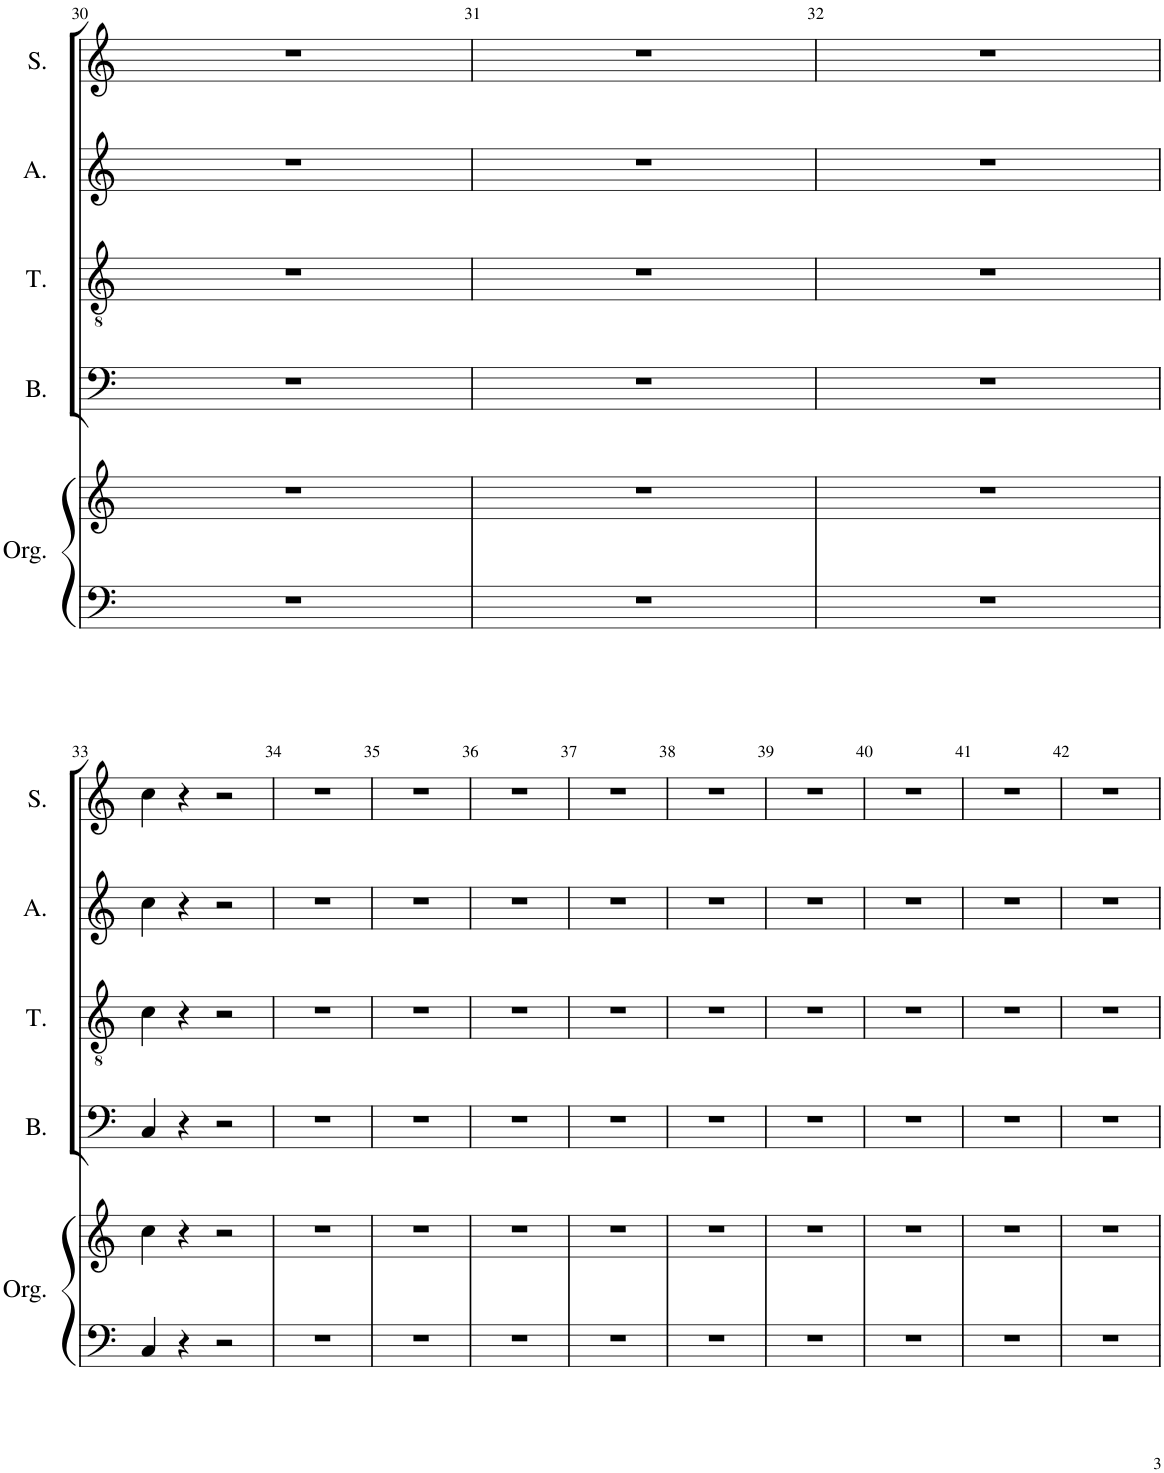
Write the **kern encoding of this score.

**kern	**kern	**kern	**kern	**kern	**kern
*part5	*part5	*part4	*part3	*part2	*part1
*staff6	*staff5	*staff4	*staff3	*staff2	*staff1
*I"Organ	*	*I"Bass	*I"Tenor	*I"Alto	*I"Soprano
*I'Org.	*	*I'B.	*I'T.	*I'A.	*I'S.
!!LO:PB:g=z
*clefF4	*clefG2	*clefF4	*clefGv2	*clefG2	*clefG2
*k[]	*k[]	*k[]	*k[]	*k[]	*k[]
*M4/4	*M4/4	*M4/4	*M4/4	*M4/4	*M4/4
=30	=30	=30	=30	=30	=30
1r	1r	1r	1r	1r	1r
=31	=31	=31	=31	=31	=31
1r	1r	1r	1r	1r	1r
=32	=32	=32	=32	=32	=32
1r	1r	1r	1r	1r	1r
!!LO:LB:g=z
=33	=33	=33	=33	=33	=33
4C/	4cc\	4C/	4c\	4cc\	4cc\
4r	4r	4r	4r	4r	4r
2r	2r	2r	2r	2r	2r
=34	=34	=34	=34	=34	=34
1r	1r	1r	1r	1r	1r
=35	=35	=35	=35	=35	=35
1r	1r	1r	1r	1r	1r
=36	=36	=36	=36	=36	=36
1r	1r	1r	1r	1r	1r
=37	=37	=37	=37	=37	=37
1r	1r	1r	1r	1r	1r
=38	=38	=38	=38	=38	=38
1r	1r	1r	1r	1r	1r
=39	=39	=39	=39	=39	=39
1r	1r	1r	1r	1r	1r
=40	=40	=40	=40	=40	=40
1r	1r	1r	1r	1r	1r
=41	=41	=41	=41	=41	=41
1r	1r	1r	1r	1r	1r
=42	=42	=42	=42	=42	=42
1r	1r	1r	1r	1r	1r
=	=	=	=	=	=
*-	*-	*-	*-	*-	*-
